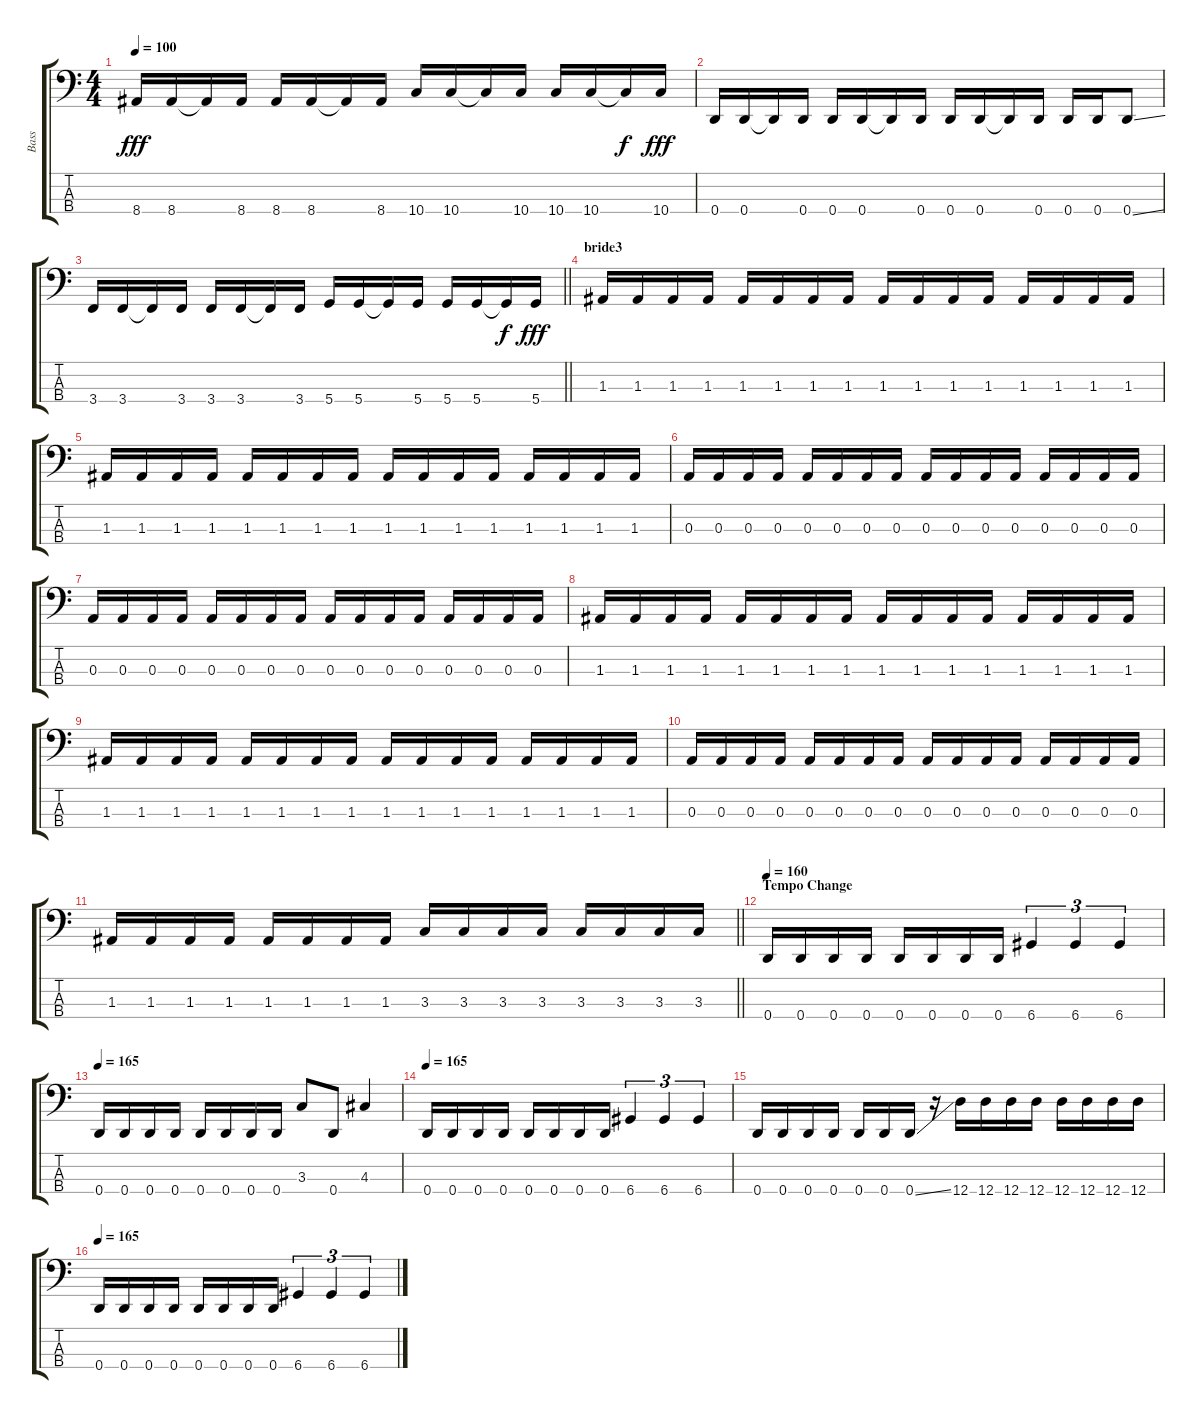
\track ("Bass" "Bass") {instrument electricbasspick}
\staff {score tabs}
\tuning (G2 D2 A1 D1) {hide}
\ts (4 4)
\tempo 100
\clef f4
\ks c
8.4.16{dy fff} 8.4.16 8.4{t}.16 8.4.16 8.4.16 8.4.16 8.4{t}.16 8.4.16 10.4.16 10.4.16 10.4{t}.16 10.4.16 10.4.16 10.4.16 10.4{t}.16{dy f} 10.4.16{dy fff} |
0.4.16 0.4.16 0.4{t}.16 0.4.16 0.4.16 0.4.16 0.4{t}.16 0.4.16 0.4.16 0.4.16 0.4{t}.16 0.4.16 0.4.16 0.4.16 0.4{ss}.8 |
\barLineRight lightlight
3.4.16 3.4.16 3.4{t}.16 3.4.16 3.4.16 3.4.16 3.4{t}.16 3.4.16 5.4.16 5.4.16 5.4{t}.16 5.4.16 5.4.16 5.4.16 5.4{t}.16{dy f} 5.4.16{dy fff} |
\section ("" "bride3")
1.3.16 1.3.16 1.3.16 1.3.16 1.3.16 1.3.16 1.3.16 1.3.16 1.3.16 1.3.16 1.3.16 1.3.16 1.3.16 1.3.16 1.3.16 1.3.16 |
1.3.16 1.3.16 1.3.16 1.3.16 1.3.16 1.3.16 1.3.16 1.3.16 1.3.16 1.3.16 1.3.16 1.3.16 1.3.16 1.3.16 1.3.16 1.3.16 |
0.3.16 0.3.16 0.3.16 0.3.16 0.3.16 0.3.16 0.3.16 0.3.16 0.3.16 0.3.16 0.3.16 0.3.16 0.3.16 0.3.16 0.3.16 0.3.16 |
0.3.16 0.3.16 0.3.16 0.3.16 0.3.16 0.3.16 0.3.16 0.3.16 0.3.16 0.3.16 0.3.16 0.3.16 0.3.16 0.3.16 0.3.16 0.3.16 |
1.3.16 1.3.16 1.3.16 1.3.16 1.3.16 1.3.16 1.3.16 1.3.16 1.3.16 1.3.16 1.3.16 1.3.16 1.3.16 1.3.16 1.3.16 1.3.16 |
1.3.16 1.3.16 1.3.16 1.3.16 1.3.16 1.3.16 1.3.16 1.3.16 1.3.16 1.3.16 1.3.16 1.3.16 1.3.16 1.3.16 1.3.16 1.3.16 |
0.3.16 0.3.16 0.3.16 0.3.16 0.3.16 0.3.16 0.3.16 0.3.16 0.3.16 0.3.16 0.3.16 0.3.16 0.3.16 0.3.16 0.3.16 0.3.16 |
\barLineRight lightlight
1.3.16 1.3.16 1.3.16 1.3.16 1.3.16 1.3.16 1.3.16 1.3.16 3.3.16 3.3.16 3.3.16 3.3.16 3.3.16 3.3.16 3.3.16 3.3.16 |
\section ("" "Tempo Change")
\tempo 160
0.4.16 0.4.16 0.4.16 0.4.16 0.4.16 0.4.16 0.4.16 0.4.16 6.4.4{tu (3 2)} 6.4.4{tu (3 2)} 6.4.4{tu (3 2)} |
\tempo 165
0.4.16 0.4.16 0.4.16 0.4.16 0.4.16 0.4.16 0.4.16 0.4.16 3.3.8 0.4.8 4.3.4 |
\tempo 165
0.4.16 0.4.16 0.4.16 0.4.16 0.4.16 0.4.16 0.4.16 0.4.16 6.4.4{tu (3 2)} 6.4.4{tu (3 2)} 6.4.4{tu (3 2)} |
0.4.16 0.4.16 0.4.16 0.4.16 0.4.16 0.4.16 0.4{ss}.16 r.16 12.4.16 12.4.16 12.4.16 12.4.16 12.4.16 12.4.16 12.4.16 12.4.16 |
\tempo 165
0.4.16 0.4.16 0.4.16 0.4.16 0.4.16 0.4.16 0.4.16 0.4.16 6.4.4{tu (3 2)} 6.4.4{tu (3 2)} 6.4.4{tu (3 2)}
